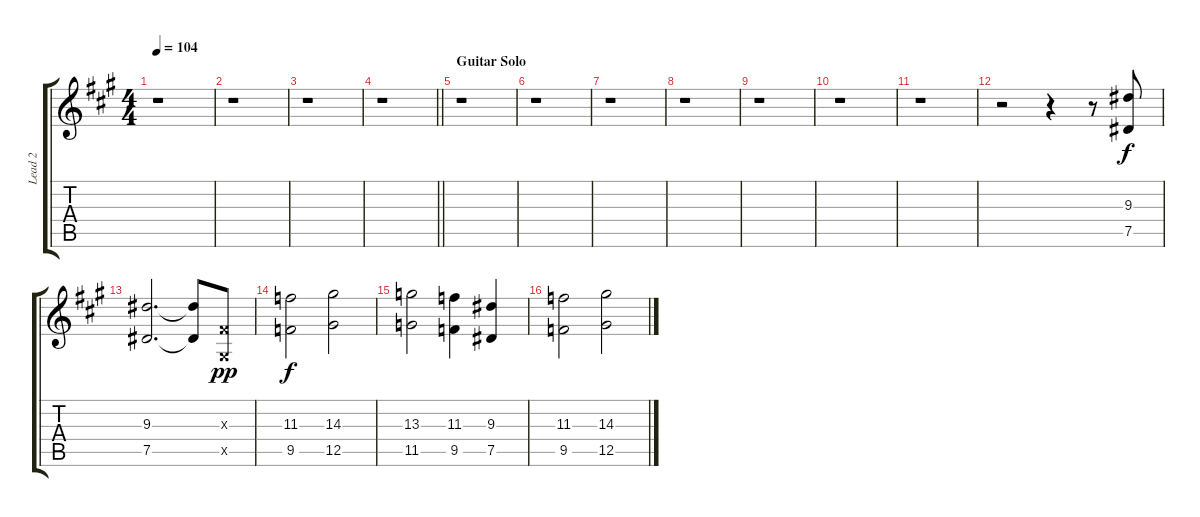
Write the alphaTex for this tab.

\track ("Lead 2" "Lead 2") {instrument distortionguitar}
\staff {score tabs}
\tuning (Eb4 Bb3 Gb3 Db3 Ab2 Eb2) {hide}
\ts (4 4)
\tempo 104
\clef g2
\ks a
r.1{dy f} |
r.1 |
r.1 |
\barLineRight lightlight
r.1 |
\section ("" "Guitar Solo")
r.1 |
r.1 |
r.1 |
r.1 |
r.1 |
r.1 |
r.1 |
r.2 r.4 r.8 (9.3 7.5).8{volume 4} |
(9.3 7.5).2{d} (9.3{t} 7.5{t}).8 (0.3{x} 0.5{x}).8{dy pp} |
(11.3 9.5).2{dy f} (14.3 12.5).2 |
(13.3 11.5).2 (11.3 9.5).4 (9.3 7.5).4 |
(11.3 9.5).2 (14.3 12.5).2
